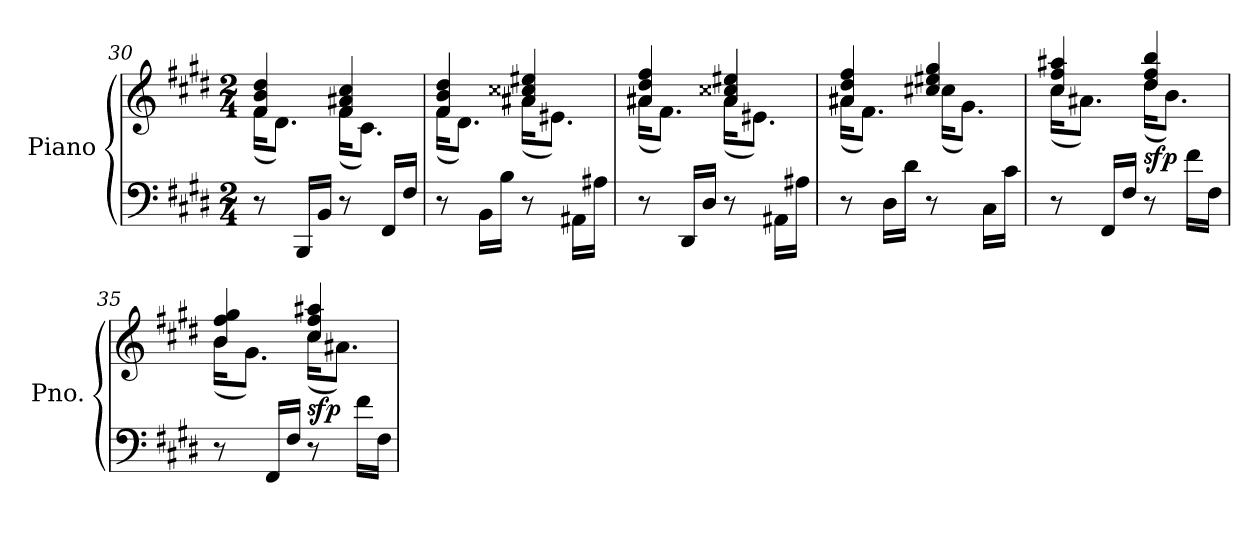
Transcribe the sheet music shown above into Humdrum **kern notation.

**kern	**kern	**dynam
*part1	*part1	*part1
*staff2	*staff1	*staff1/2
*I"Piano	*	*
*I'Pno.	*	*
*clefF4	*clefG2	*
*k[f#c#g#d#]	*k[f#c#g#d#]	*
*M2/4	*M2/4	*
=30	=30	=30
*	*^	*
8r	4f#/ 4b/ 4dd#/	(<16f#\KL	.
.	.	8.d#\J)	.
16BBB/LL	.	.	.
16BB/JJ	.	.	.
8r	4f#/ 4a#X/ 4cc#/	(<16f#\KL	.
.	.	8.c#\J)	.
16FF#/LL	.	.	.
16F#/JJ	.	.	.
!!LO:LB:g=z	!!
=31	=31	=31	=31
8r	4f#/ 4b/ 4dd#/	(<16f#\KL	.
.	.	8.d#\J)	.
16BB\LL	.	.	.
16B\JJ	.	.	.
8r	4a#X/ 4cc##X/ 4ee#X/	(<16a#\KL	.
.	.	8.e#X\J)	.
16AA#X\LL	.	.	.
16A#X\JJ	.	.	.
=32	=32	=32	=32
8r	4a#X/ 4dd#/ 4ff#/	(<16a#\KL	.
.	.	8.f#\J)	.
16DD#/LL	.	.	.
16D#/JJ	.	.	.
8r	4a#/ 4cc##X/ 4ee#X/	(<16a#\KL	.
.	.	8.e#X\J)	.
16AA#X\LL	.	.	.
16A#X\JJ	.	.	.
=33	=33	=33	=33
8r	4a#X/ 4dd#/ 4ff#/	(<16a#\KL	.
.	.	8.f#\J)	.
16D#\LL	.	.	.
16d#\JJ	.	.	.
8r	4cc#X/ 4ee#X/ 4gg#/	(<16cc#\KL	.
.	.	8.g#\J)	.
16C#\LL	.	.	.
16c#\JJ	.	.	.
=34	=34	=34	=34
8r	4cc#/ 4ff#/ 4aa#X/	(<16cc#\KL	.
.	.	8.a#X\J)	.
16FF#/LL	.	.	.
16F#/JJ	.	.	.
!	!	!	!LO:DY:b
8r	4dd#/ 4ff#/ 4bb/	(<16dd#\KL	sfp
.	.	8.b\J)	.
16f#\LL	.	.	.
16F#\JJ	.	.	.
!!LO:LB:g=z	!!
=35	=35	=35	=35
8r	4b/ 4ff#/ 4gg#/	(<16b\KL	.
.	.	8.g#\J)	.
16FF#/LL	.	.	.
16F#/JJ	.	.	.
!	!	!	!LO:DY:b
8r	4cc#/ 4ff#/ 4aa#X/	(<16cc#\KL	sfp
.	.	8.a#X\J)	.
16f#\LL	.	.	.
16F#\JJ	.	.	.
*	*v	*v	*
=	=	=
*-	*-	*-
